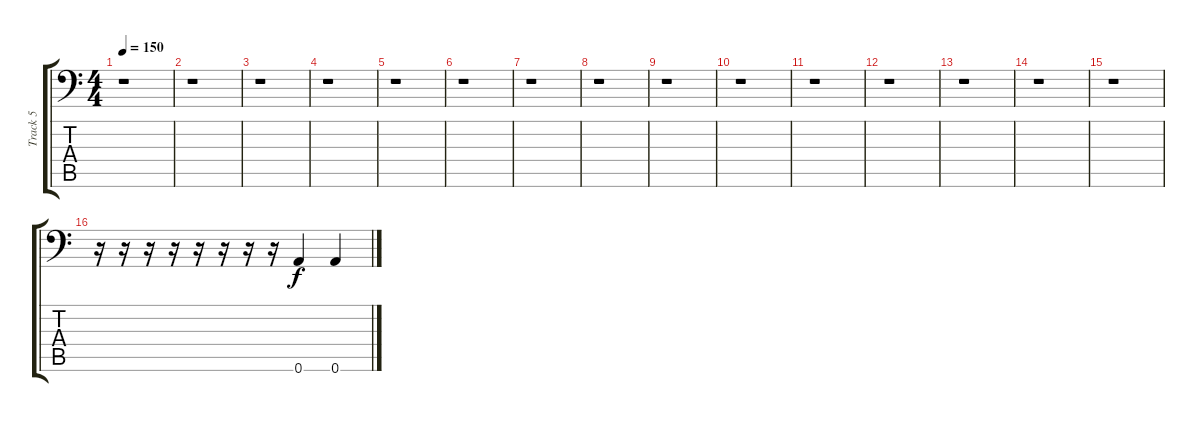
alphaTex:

\track ("Track 5" "Track 5") {instrument distortionguitar}
\staff {score tabs}
\tuning (B3 Gb3 D3 A2 E2 A1) {hide}
\ts (4 4)
\tempo 150
\clef f4
\ks c
r.1{dy f} |
r.1 |
r.1 |
r.1 |
r.1 |
r.1 |
r.1 |
r.1 |
r.1 |
r.1 |
r.1 |
r.1 |
r.1 |
r.1 |
r.1 |
r.16 r.16 r.16 r.16 r.16 r.16 r.16 r.16 0.6.4 0.6.4
